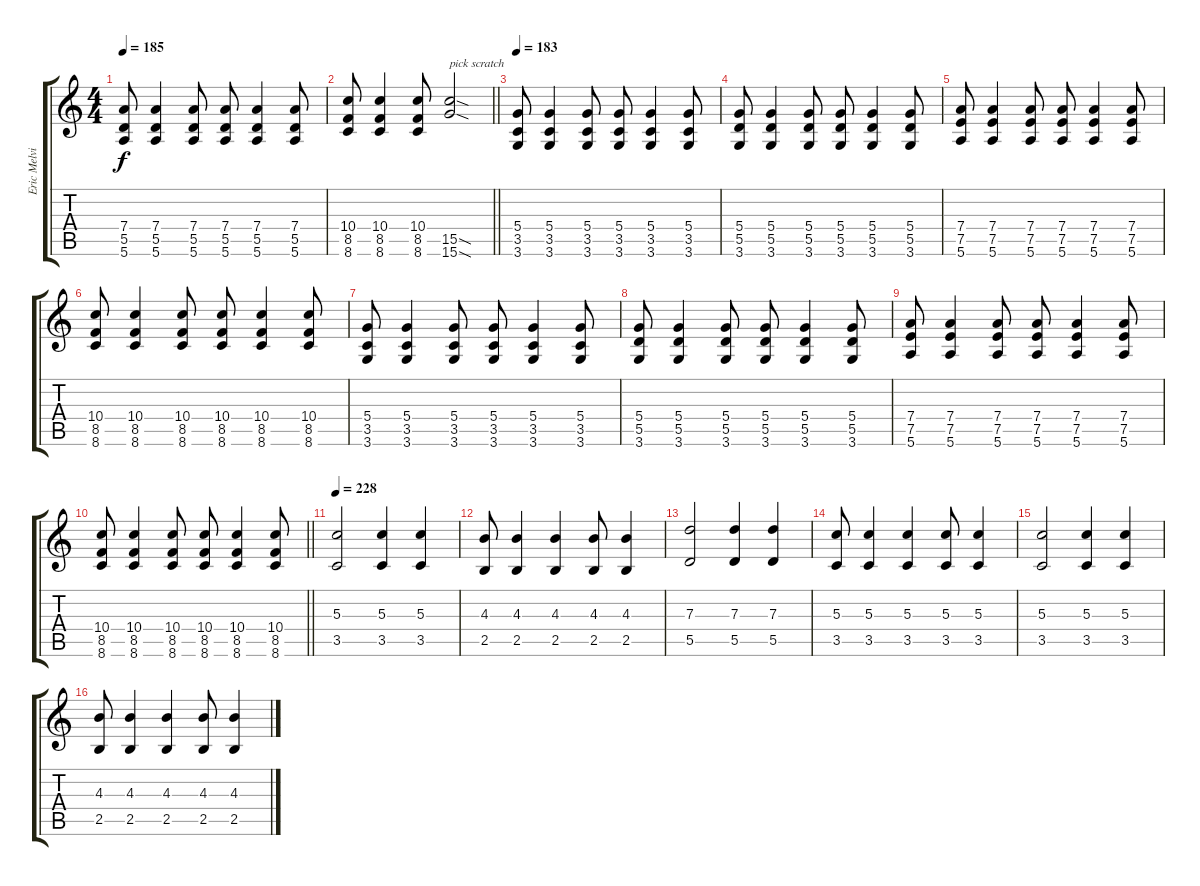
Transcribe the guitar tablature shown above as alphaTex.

\track ("Eric Melvin" "Eric Melvi") {instrument distortionguitar}
\staff {score tabs}
\tuning (E4 B3 G3 D3 A2 E2) {hide}
\ts (4 4)
\tempo 185
\clef g2
\ks c
(7.4 5.5 5.6).8{dy f} (7.4 5.5 5.6).4 (7.4 5.5 5.6).8 (7.4 5.5 5.6).8 (7.4 5.5 5.6).4 (7.4 5.5 5.6).8 |
\barLineRight lightlight
(10.4 8.5 8.6).8 (10.4 8.5 8.6).4 (10.4 8.5 8.6).8 (15.5{sod} 15.6{sod}).2{txt "pick scratch"} |
\section ("" "")
\tempo 183
(5.4 3.5 3.6).8 (5.4 3.5 3.6).4 (5.4 3.5 3.6).8 (5.4 3.5 3.6).8 (5.4 3.5 3.6).4 (5.4 3.5 3.6).8 |
(5.4 5.5 3.6).8 (5.4 5.5 3.6).4 (5.4 5.5 3.6).8 (5.4 5.5 3.6).8 (5.4 5.5 3.6).4 (5.4 5.5 3.6).8 |
(7.4 7.5 5.6).8 (7.4 7.5 5.6).4 (7.4 7.5 5.6).8 (7.4 7.5 5.6).8 (7.4 7.5 5.6).4 (7.4 7.5 5.6).8 |
(10.4 8.5 8.6).8 (10.4 8.5 8.6).4 (10.4 8.5 8.6).8 (10.4 8.5 8.6).8 (10.4 8.5 8.6).4 (10.4 8.5 8.6).8 |
(5.4 3.5 3.6).8 (5.4 3.5 3.6).4 (5.4 3.5 3.6).8 (5.4 3.5 3.6).8 (5.4 3.5 3.6).4 (5.4 3.5 3.6).8 |
(5.4 5.5 3.6).8 (5.4 5.5 3.6).4 (5.4 5.5 3.6).8 (5.4 5.5 3.6).8 (5.4 5.5 3.6).4 (5.4 5.5 3.6).8 |
(7.4 7.5 5.6).8 (7.4 7.5 5.6).4 (7.4 7.5 5.6).8 (7.4 7.5 5.6).8 (7.4 7.5 5.6).4 (7.4 7.5 5.6).8 |
\barLineRight lightlight
(10.4 8.5 8.6).8 (10.4 8.5 8.6).4 (10.4 8.5 8.6).8 (10.4 8.5 8.6).8 (10.4 8.5 8.6).4 (10.4 8.5 8.6).8 |
\section ("" "")
\tempo 228
(5.3 3.5).2 (5.3 3.5).4 (5.3 3.5).4 |
(4.3 2.5).8 (4.3 2.5).4 (4.3 2.5).4 (4.3 2.5).8 (4.3 2.5).4 |
(7.3 5.5).2 (7.3 5.5).4 (7.3 5.5).4 |
(5.3 3.5).8 (5.3 3.5).4 (5.3 3.5).4 (5.3 3.5).8 (5.3 3.5).4 |
(5.3 3.5).2 (5.3 3.5).4 (5.3 3.5).4 |
(4.3 2.5).8 (4.3 2.5).4 (4.3 2.5).4 (4.3 2.5).8 (4.3 2.5).4
